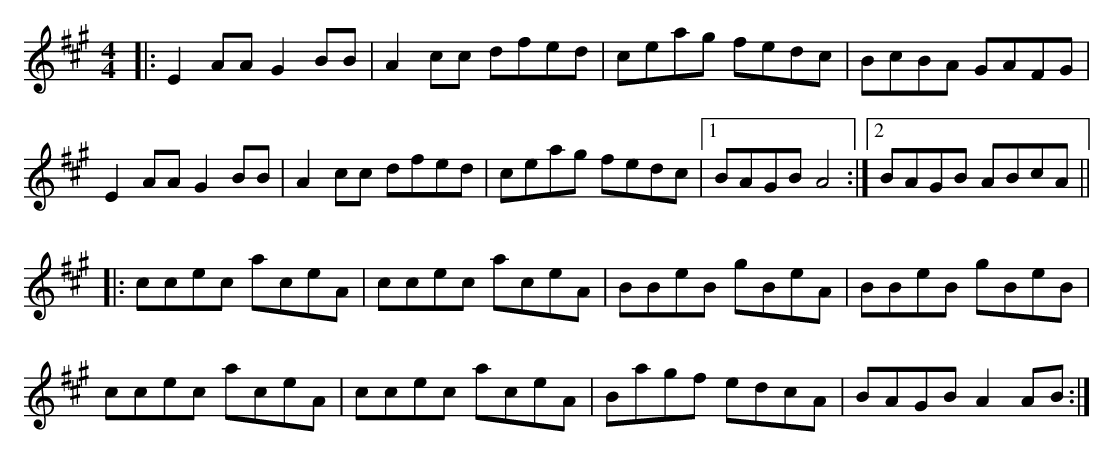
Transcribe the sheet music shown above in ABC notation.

X:1
M:4/4
K:A
|:E2 AA G2 BB|A2 cc dfed|ceag fedc|BcBA GAFG|
E2 AA G2 BB|A2 cc dfed|ceag fedc|1 BAGB A4:|2 BAGB ABcA||
|:ccec aceA|ccec aceA|BBeB gBeA|BBeB gBeB|
ccec aceA|ccec aceA|Bagf edcA| BAGB A2 AB:|
